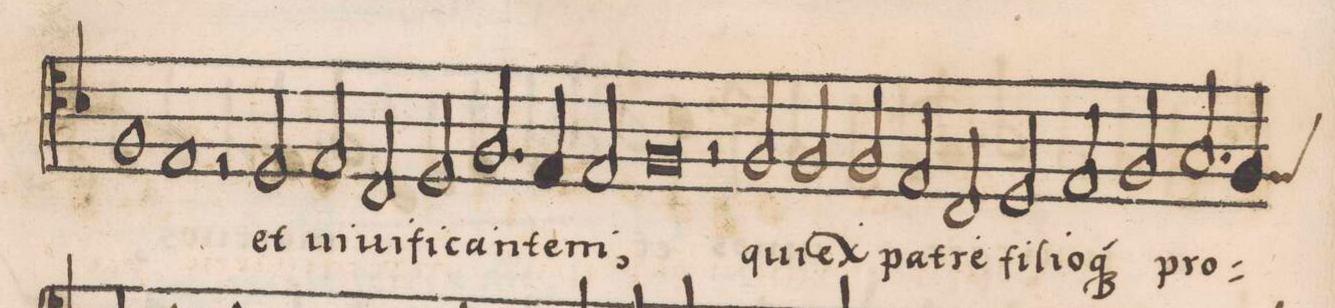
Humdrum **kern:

**kern	**text
*I"TENOR	*
*clefC4	*
*k[b-]	*
*M2/1	*
1F	-nu(m)
1E	.
=162-	=162-
2r	.
2D/	et
2E/	ui-
2C/	-ui-
=163-	=163-
2D/	-fi-
2.F/	-can-
4E/	.
2E/	-tem;
=164-	=164-
0F	.
=165-	=165-
2r	.
2F/	qui
2F/	ex
2F/	pa-
=166-	=166-
2E/	-tre
2C/	fi-
2D/	-li-
2E/	-o-
=167-	=167-
2F/	-q(ue)
2.G/	pro-
*custos:F	*
4F/	.
*-	*-
